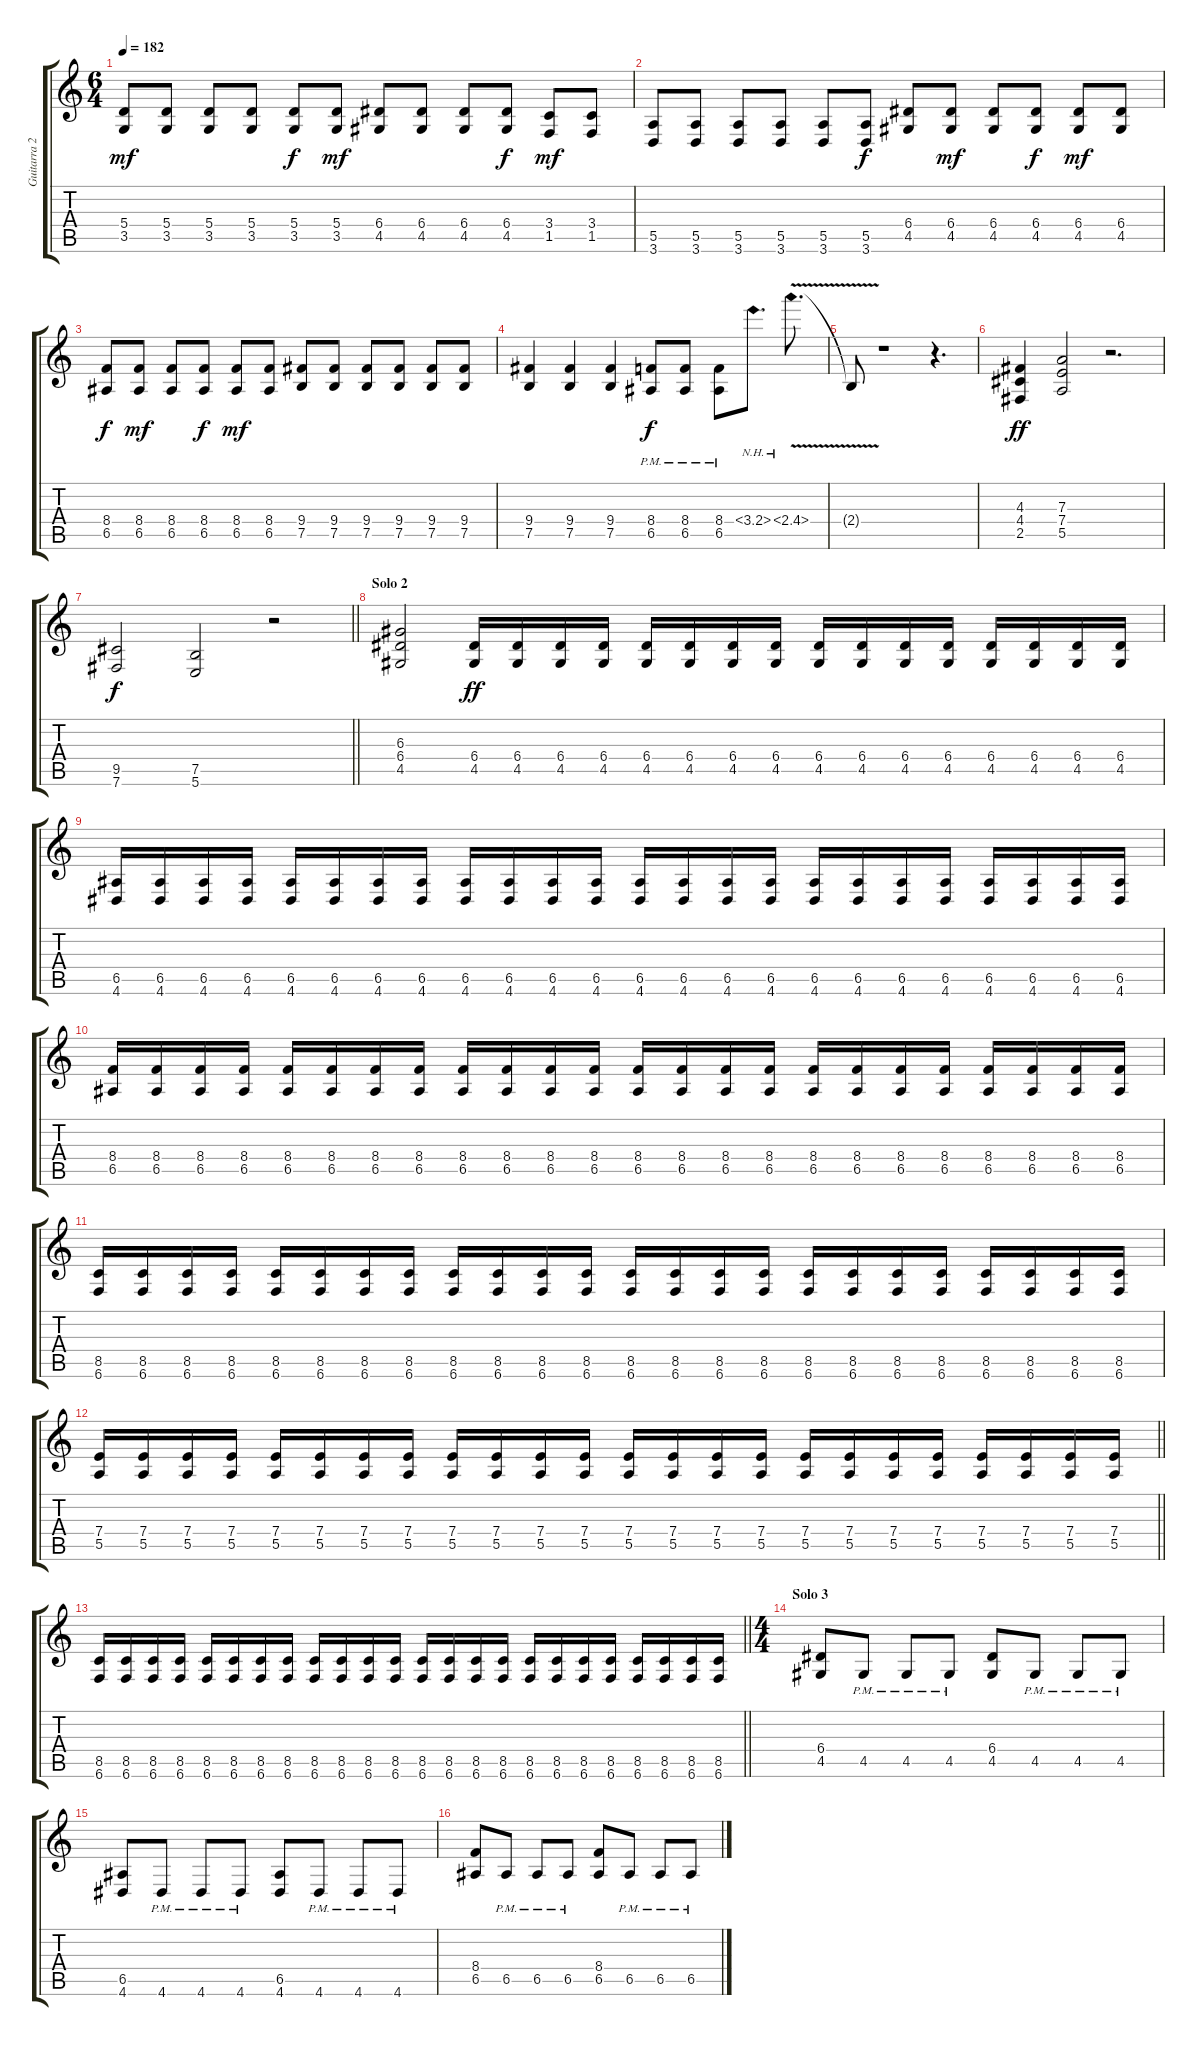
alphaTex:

\track ("Guitarra 2" "Guitarra 2") {instrument distortionguitar}
\staff {score tabs}
\tuning (B3 Gb3 D3 A2 E2 B1) {hide}
\ts (6 4)
\tempo 182
\clef g2
\ks c
(5.4 3.5).8{dy mf} (5.4 3.5).8 (5.4 3.5).8 (5.4 3.5).8 (5.4 3.5).8{dy f} (5.4 3.5).8{dy mf} (6.4 4.5).8 (6.4 4.5).8 (6.4 4.5).8 (6.4 4.5).8{dy f} (3.4 1.5).8{dy mf} (3.4 1.5).8 |
(5.5 3.6).8 (5.5 3.6).8 (5.5 3.6).8 (5.5 3.6).8 (5.5 3.6).8 (5.5 3.6).8{dy f} (6.4 4.5).8 (6.4 4.5).8{dy mf} (6.4 4.5).8 (6.4 4.5).8{dy f} (6.4 4.5).8{dy mf} (6.4 4.5).8 |
(8.4 6.5).8{dy f} (8.4 6.5).8{dy mf} (8.4 6.5).8 (8.4 6.5).8{dy f} (8.4 6.5).8{dy mf} (8.4 6.5).8 (9.4 7.5).8 (9.4 7.5).8 (9.4 7.5).8 (9.4 7.5).8 (9.4 7.5).8 (9.4 7.5).8 |
(9.4 7.5).4 (9.4 7.5).4 (9.4 7.5).4 (8.4{pm} 6.5{pm}).8{dy f} (8.4{pm} 6.5{pm}).8 (8.4{pm} 6.5{pm}).8 3.4{nh}.8{d} 2.4{nh v}.8{d} |
2.4{t}.8 r.1 r.4{d} |
(4.3 4.4 2.5).4{dy ff} (7.3 7.4 5.5).2 r.2{d} |
\barLineRight lightlight
(9.5 7.6).2{dy f} (7.5 5.6).2 r.2 |
\section ("" "Solo 2")
(6.3 6.4 4.5).2 (6.4 4.5).16{dy ff} (6.4 4.5).16 (6.4 4.5).16 (6.4 4.5).16 (6.4 4.5).16 (6.4 4.5).16 (6.4 4.5).16 (6.4 4.5).16 (6.4 4.5).16 (6.4 4.5).16 (6.4 4.5).16 (6.4 4.5).16 (6.4 4.5).16 (6.4 4.5).16 (6.4 4.5).16 (6.4 4.5).16 |
(6.5 4.6).16 (6.5 4.6).16 (6.5 4.6).16 (6.5 4.6).16 (6.5 4.6).16 (6.5 4.6).16 (6.5 4.6).16 (6.5 4.6).16 (6.5 4.6).16 (6.5 4.6).16 (6.5 4.6).16 (6.5 4.6).16 (6.5 4.6).16 (6.5 4.6).16 (6.5 4.6).16 (6.5 4.6).16 (6.5 4.6).16 (6.5 4.6).16 (6.5 4.6).16 (6.5 4.6).16 (6.5 4.6).16 (6.5 4.6).16 (6.5 4.6).16 (6.5 4.6).16 |
(8.4 6.5).16 (8.4 6.5).16 (8.4 6.5).16 (8.4 6.5).16 (8.4 6.5).16 (8.4 6.5).16 (8.4 6.5).16 (8.4 6.5).16 (8.4 6.5).16 (8.4 6.5).16 (8.4 6.5).16 (8.4 6.5).16 (8.4 6.5).16 (8.4 6.5).16 (8.4 6.5).16 (8.4 6.5).16 (8.4 6.5).16 (8.4 6.5).16 (8.4 6.5).16 (8.4 6.5).16 (8.4 6.5).16 (8.4 6.5).16 (8.4 6.5).16 (8.4 6.5).16 |
(8.5 6.6).16 (8.5 6.6).16 (8.5 6.6).16 (8.5 6.6).16 (8.5 6.6).16 (8.5 6.6).16 (8.5 6.6).16 (8.5 6.6).16 (8.5 6.6).16 (8.5 6.6).16 (8.5 6.6).16 (8.5 6.6).16 (8.5 6.6).16 (8.5 6.6).16 (8.5 6.6).16 (8.5 6.6).16 (8.5 6.6).16 (8.5 6.6).16 (8.5 6.6).16 (8.5 6.6).16 (8.5 6.6).16 (8.5 6.6).16 (8.5 6.6).16 (8.5 6.6).16 |
\barLineRight lightlight
(7.4 5.5).16 (7.4 5.5).16 (7.4 5.5).16 (7.4 5.5).16 (7.4 5.5).16 (7.4 5.5).16 (7.4 5.5).16 (7.4 5.5).16 (7.4 5.5).16 (7.4 5.5).16 (7.4 5.5).16 (7.4 5.5).16 (7.4 5.5).16 (7.4 5.5).16 (7.4 5.5).16 (7.4 5.5).16 (7.4 5.5).16 (7.4 5.5).16 (7.4 5.5).16 (7.4 5.5).16 (7.4 5.5).16 (7.4 5.5).16 (7.4 5.5).16 (7.4 5.5).16 |
\barLineRight lightlight
(8.5 6.6).16 (8.5 6.6).16 (8.5 6.6).16 (8.5 6.6).16 (8.5 6.6).16 (8.5 6.6).16 (8.5 6.6).16 (8.5 6.6).16 (8.5 6.6).16 (8.5 6.6).16 (8.5 6.6).16 (8.5 6.6).16 (8.5 6.6).16 (8.5 6.6).16 (8.5 6.6).16 (8.5 6.6).16 (8.5 6.6).16 (8.5 6.6).16 (8.5 6.6).16 (8.5 6.6).16 (8.5 6.6).16 (8.5 6.6).16 (8.5 6.6).16 (8.5 6.6).16 |
\ts (4 4)
\section ("" "Solo 3")
(6.4 4.5).8 4.5{pm}.8 4.5{pm}.8 4.5{pm}.8 (6.4 4.5).8 4.5{pm}.8 4.5{pm}.8 4.5{pm}.8 |
(6.5 4.6).8 4.6{pm}.8 4.6{pm}.8 4.6{pm}.8 (6.5 4.6).8 4.6{pm}.8 4.6{pm}.8 4.6{pm}.8 |
(8.4 6.5).8 6.5{pm}.8 6.5{pm}.8 6.5{pm}.8 (8.4 6.5).8 6.5{pm}.8 6.5{pm}.8 6.5{pm}.8
